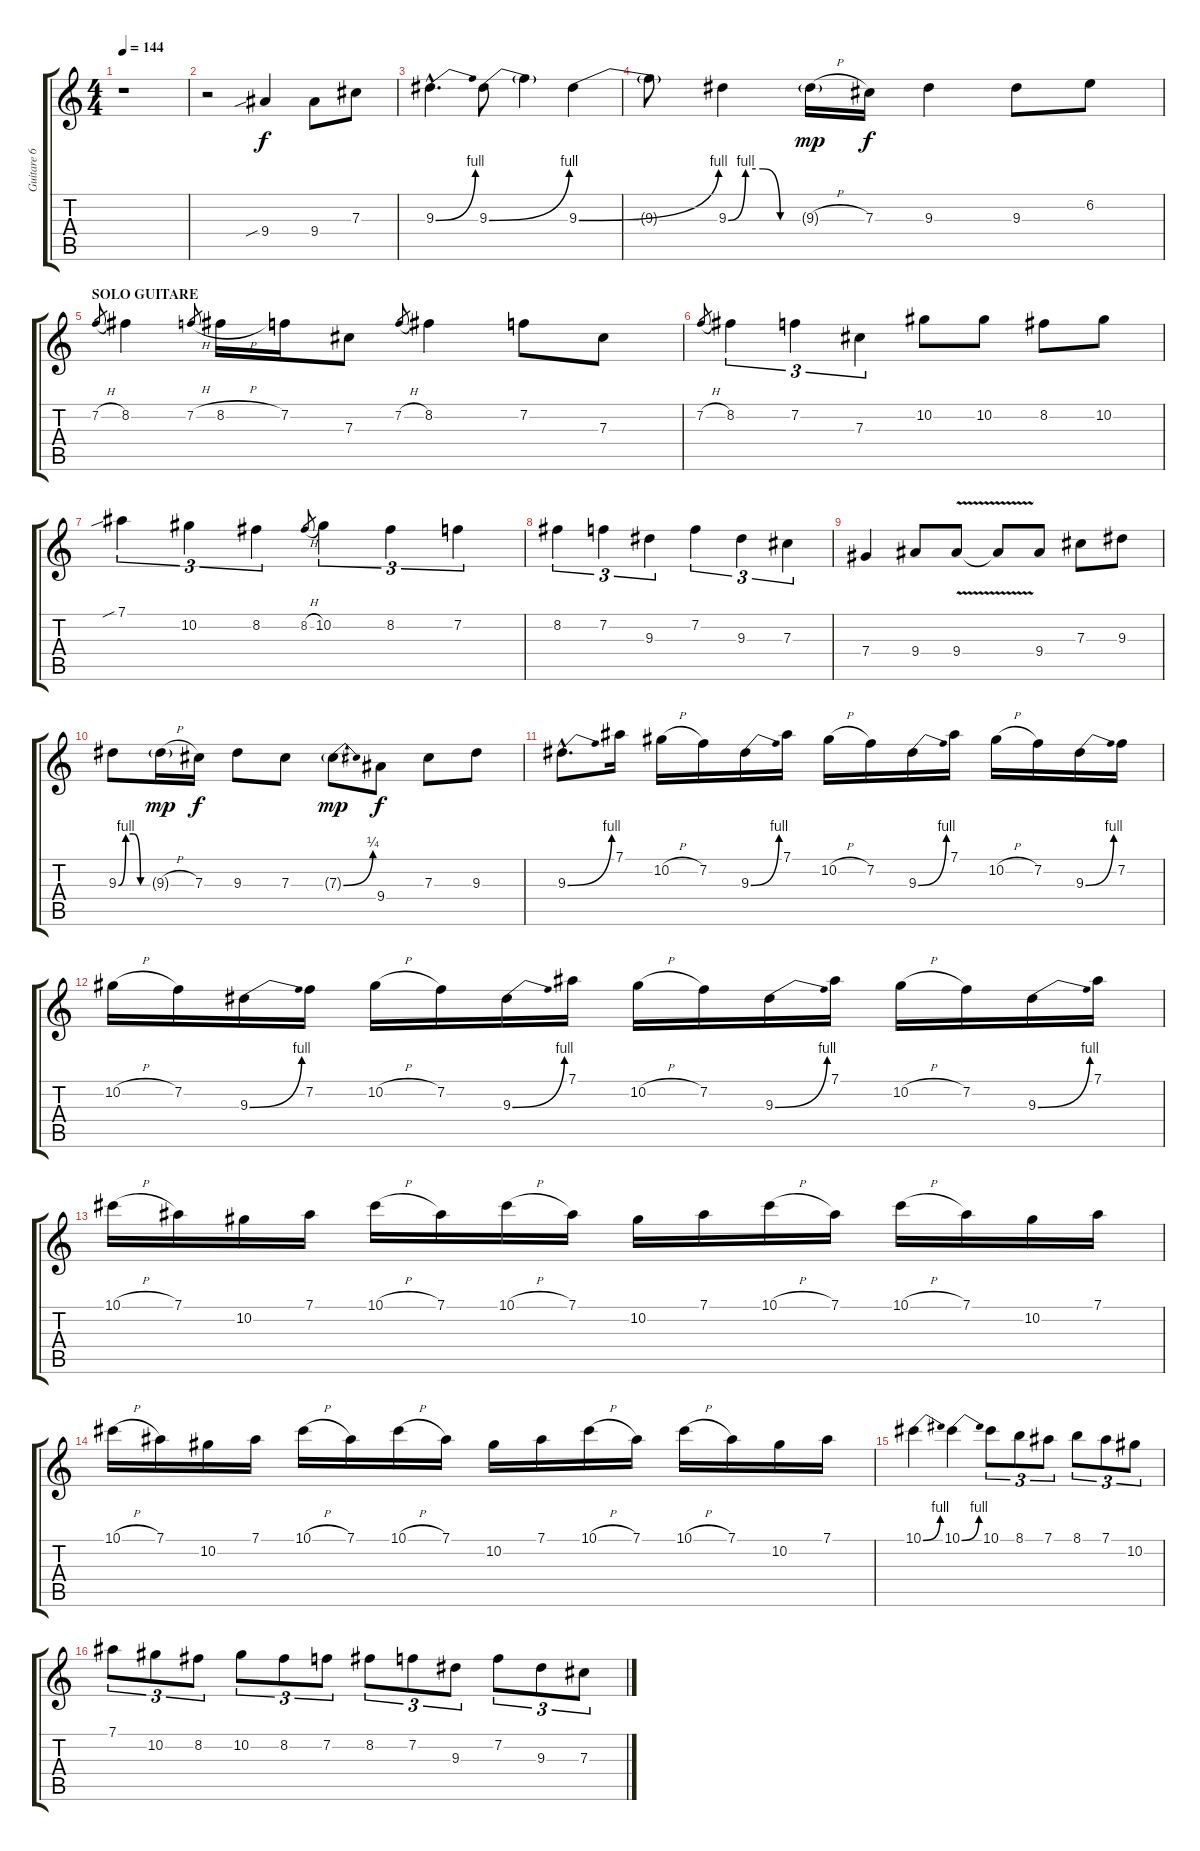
\track ("Guitare 6 Solo" "Guitare 6 ") {instrument distortionguitar}
\staff {score tabs}
\tuning (Eb4 Bb3 Gb3 Db3 Ab2 Eb2) {hide}
\ts (4 4)
\tempo 144
\clef g2
\ks c
r.1{dy f} |
r.2 9.4{sib}.4 9.4.8 7.3.8 |
9.3{be (bend 0 0 60 4) hac}.4{d} 9.3{be (bend 0 0 60 4)}.8 9.3{t}.4 9.3{be (bend 0 0 60 4)}.4 |
9.3{t}.8 9.3{be (custom 0 0 15 4 30 4 45 0 60 0)}.4 9.3{h g}.16{dy mp} 7.3.16{dy f} 9.3.4 9.3.8 6.2.8 |
\section ("" "SOLO GUITARE")
7.2{h}.8{gr} 8.2.4 7.2{h}.8{gr} 8.2{h}.16 7.2.16 7.3.8 7.2{h}.8{gr} 8.2.4 7.2.8 7.3.8 |
7.2{h}.8{gr} 8.2.4{tu (3 2)} 7.2.4{tu (3 2)} 7.3.4{tu (3 2)} 10.2.8 10.2.8 8.2.8 10.2.8 |
7.1{sib}.4{tu (3 2)} 10.2.4{tu (3 2)} 8.2.4{tu (3 2)} 8.2{h}.8{gr} 10.2.4{tu (3 2)} 8.2.4{tu (3 2)} 7.2.4{tu (3 2)} |
8.2.4{tu (3 2)} 7.2.4{tu (3 2)} 9.3.4{tu (3 2)} 7.2.4{tu (3 2)} 9.3.4{tu (3 2)} 7.3.4{tu (3 2)} |
7.4.4 9.4.8 9.4{v}.8 9.4{t}.8 9.4.8 7.3.8 9.3.8 |
9.3{be (custom 0 0 15 4 30 4 45 0 60 0)}.8 9.3{h g}.16{dy mp} 7.3.16{dy f} 9.3.8 7.3.8 7.3{be (bend 0 0 60 1) g}.8{dy mp} 9.4.8{dy f} 7.3.8 9.3.8 |
9.3{be (bend 0 0 60 4) hac}.8{d} 7.1.16 10.2{h}.16 7.2.16 9.3{be (bend 0 0 60 4)}.16 7.1.16 10.2{h}.16 7.2.16 9.3{be (bend 0 0 60 4)}.16 7.1.16 10.2{h}.16 7.2.16 9.3{be (bend 0 0 60 4)}.16 7.2.16 |
10.2{h}.16 7.2.16 9.3{be (bend 0 0 60 4)}.16 7.2.16 10.2{h}.16 7.2.16 9.3{be (bend 0 0 60 4)}.16 7.1.16 10.2{h}.16 7.2.16 9.3{be (bend 0 0 60 4)}.16 7.1.16 10.2{h}.16 7.2.16 9.3{be (bend 0 0 60 4)}.16 7.1.16 |
10.1{h}.16 7.1.16 10.2.16 7.1.16 10.1{h}.16 7.1.16 10.1{h}.16 7.1.16 10.2.16 7.1.16 10.1{h}.16 7.1.16 10.1{h}.16 7.1.16 10.2.16 7.1.16 |
10.1{h}.16 7.1.16 10.2.16 7.1.16 10.1{h}.16 7.1.16 10.1{h}.16 7.1.16 10.2.16 7.1.16 10.1{h}.16 7.1.16 10.1{h}.16 7.1.16 10.2.16 7.1.16 |
10.1{be (bend 0 0 60 4)}.4 10.1{be (bend 0 0 60 4)}.4 10.1.8{tu (3 2)} 8.1.8{tu (3 2)} 7.1.8{tu (3 2)} 8.1.8{tu (3 2)} 7.1.8{tu (3 2)} 10.2.8{tu (3 2)} |
7.1.8{tu (3 2)} 10.2.8{tu (3 2)} 8.2.8{tu (3 2)} 10.2.8{tu (3 2)} 8.2.8{tu (3 2)} 7.2.8{tu (3 2)} 8.2.8{tu (3 2)} 7.2.8{tu (3 2)} 9.3.8{tu (3 2)} 7.2.8{tu (3 2)} 9.3.8{tu (3 2)} 7.3.8{tu (3 2)}
